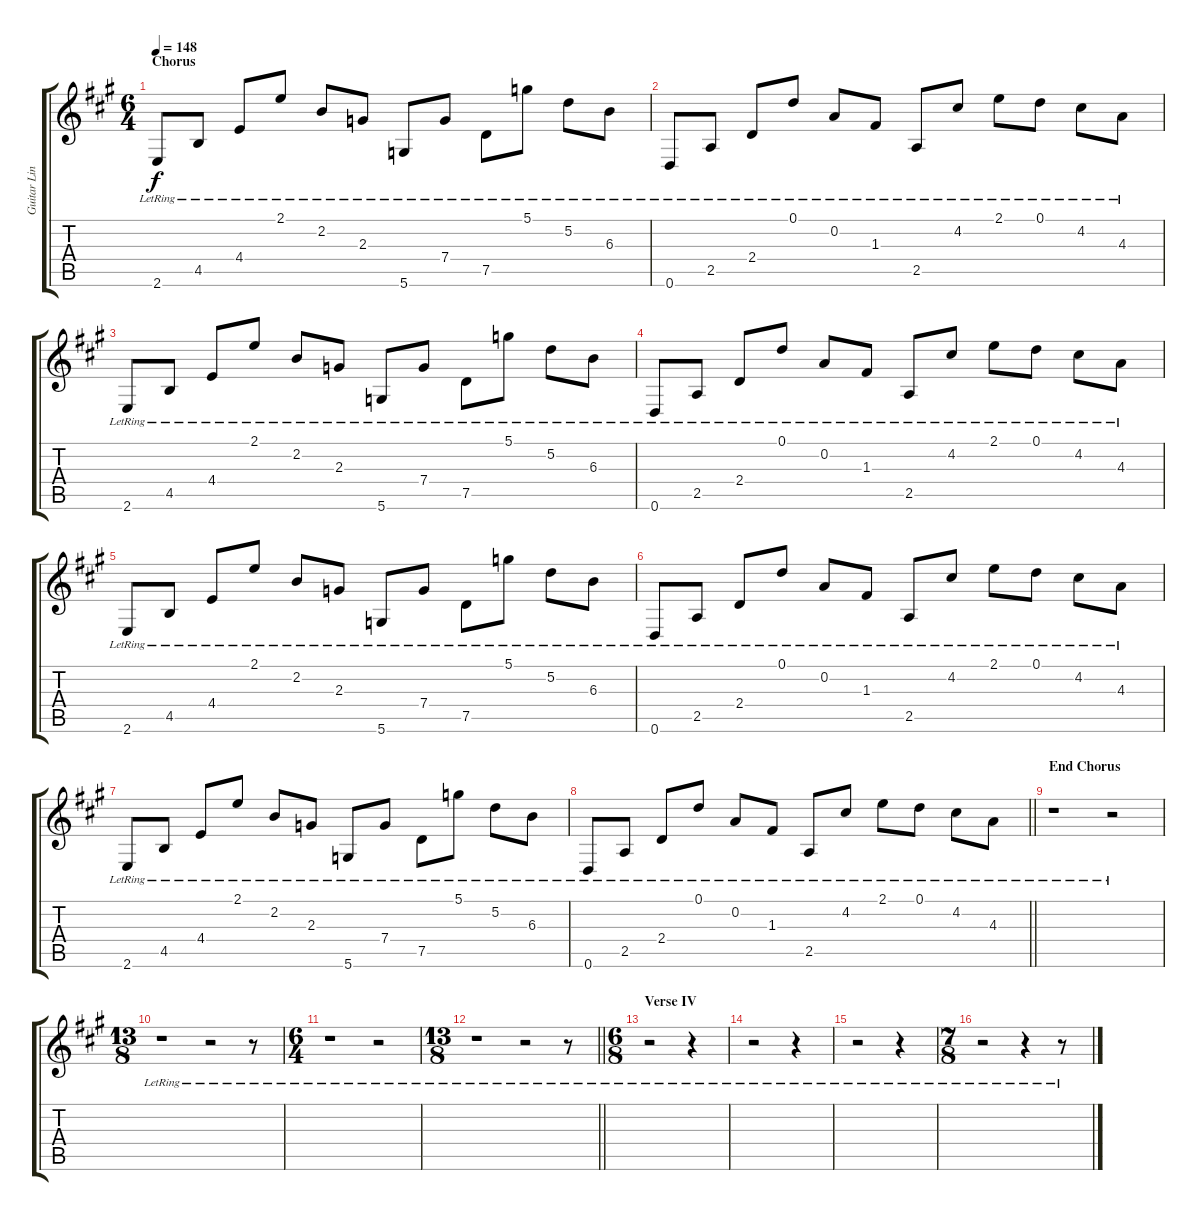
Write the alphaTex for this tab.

\track ("Guitar Line 1 [Clean]" "Guitar Lin") {instrument acousticguitarsteel}
\staff {score tabs}
\tuning (D4 A3 F3 C3 G2 D2) {hide}
\ts (6 4)
\section ("" "Chorus")
\tempo 148
\clef g2
\ks a
2.6{lr}.8{dy f} 4.5{lr}.8 4.4{lr}.8 2.1{lr}.8 2.2{lr}.8 2.3{lr}.8 5.6{lr}.8 7.4{lr}.8 7.5{lr}.8 5.1{lr}.8 5.2{lr}.8 6.3{lr}.8 |
0.6{lr}.8 2.5{lr}.8 2.4{lr}.8 0.1{lr}.8 0.2{lr}.8 1.3{lr}.8 2.5{lr}.8 4.2{lr}.8 2.1{lr}.8 0.1{lr}.8 4.2{lr}.8 4.3{lr}.8 |
2.6{lr}.8 4.5{lr}.8 4.4{lr}.8 2.1{lr}.8 2.2{lr}.8 2.3{lr}.8 5.6{lr}.8 7.4{lr}.8 7.5{lr}.8 5.1{lr}.8 5.2{lr}.8 6.3{lr}.8 |
0.6{lr}.8 2.5{lr}.8 2.4{lr}.8 0.1{lr}.8 0.2{lr}.8 1.3{lr}.8 2.5{lr}.8 4.2{lr}.8 2.1{lr}.8 0.1{lr}.8 4.2{lr}.8 4.3{lr}.8 |
2.6{lr}.8 4.5{lr}.8 4.4{lr}.8 2.1{lr}.8 2.2{lr}.8 2.3{lr}.8 5.6{lr}.8 7.4{lr}.8 7.5{lr}.8 5.1{lr}.8 5.2{lr}.8 6.3{lr}.8 |
0.6{lr}.8 2.5{lr}.8 2.4{lr}.8 0.1{lr}.8 0.2{lr}.8 1.3{lr}.8 2.5{lr}.8 4.2{lr}.8 2.1{lr}.8 0.1{lr}.8 4.2{lr}.8 4.3{lr}.8 |
2.6{lr}.8 4.5{lr}.8 4.4{lr}.8 2.1{lr}.8 2.2{lr}.8 2.3{lr}.8 5.6{lr}.8 7.4{lr}.8 7.5{lr}.8 5.1{lr}.8 5.2{lr}.8 6.3{lr}.8 |
\barLineRight lightlight
0.6{lr}.8 2.5{lr}.8 2.4{lr}.8 0.1{lr}.8 0.2{lr}.8 1.3{lr}.8 2.5{lr}.8 4.2{lr}.8 2.1{lr}.8 0.1{lr}.8 4.2{lr}.8 4.3{lr}.8 |
\section ("" "End Chorus")
r.1 r.2 |
\ts (13 8)
r.1 r.2 r.8 |
\ts (6 4)
r.1 r.2 |
\ts (13 8)
\barLineRight lightlight
r.1 r.2 r.8 |
\ts (6 8)
\section ("" "Verse IV")
r.2 r.4 |
r.2 r.4 |
r.2 r.4 |
\ts (7 8)
r.2 r.4 r.8
